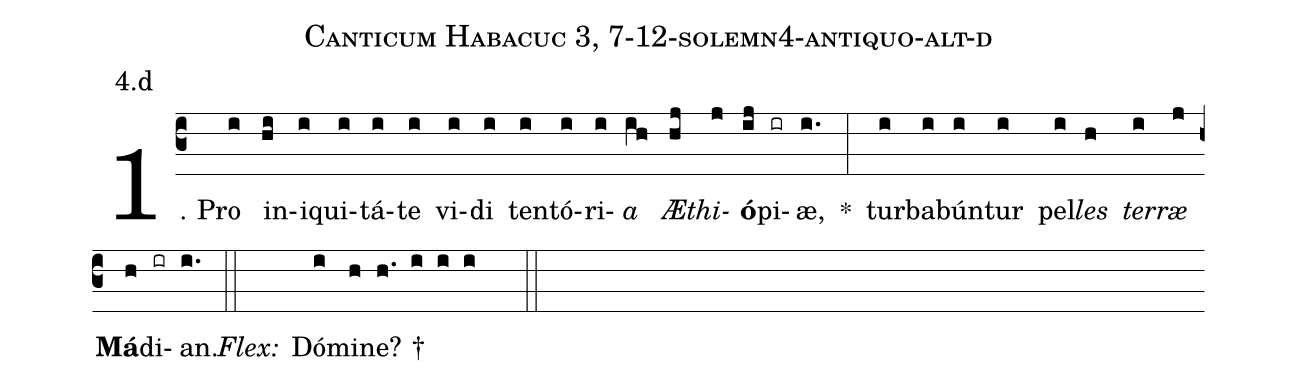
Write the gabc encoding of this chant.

name: Canticum Habacuc 3, 7-12-solemn4-antiquo-alt-d;
annotation: 4.d;
%%
(c3)1. Pro(i) in(hi)i(i)qui(i)tá(i)te(i) vi(i)di(i) ten(i)tó(i)ri(i)<i>a</i>(ih) <i>Æ</i>(hj)<i>thi</i>(j)<b>ó</b>(ij)pi(ir)æ,(i.) *(:) tur(i)ba(i)bún(i)tur(i) pel(i)<i>les</i>(h) <i>ter</i>(i)<i>ræ</i>(j) <b>Má</b>(h)di(ir)an.(i.) (::)
<i>Flex:</i>()  Dó(i)mi(h)ne? †(h. i i i  ::)
